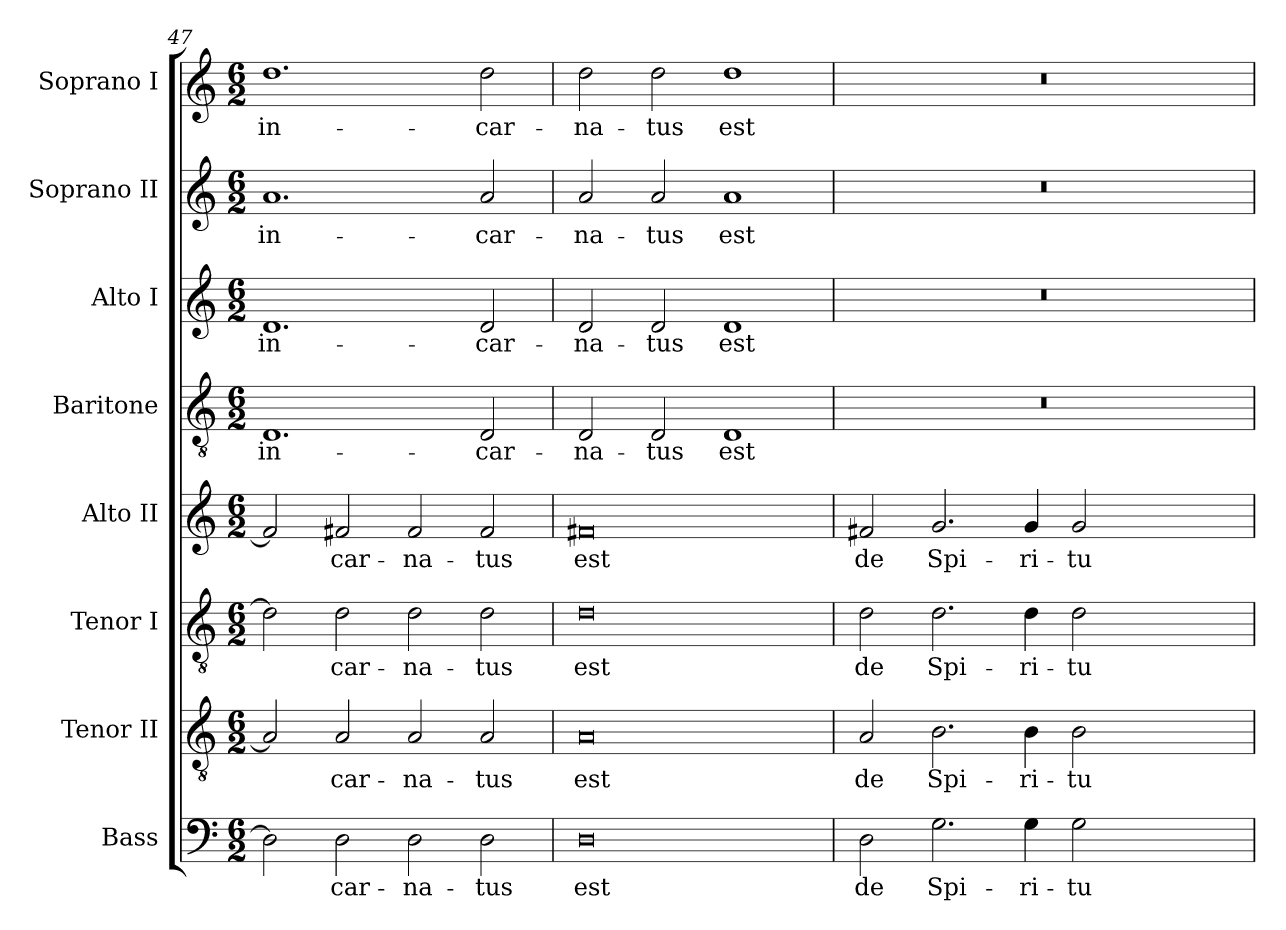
**kern	**text	**kern	**text	**kern	**text	**kern	**text	**kern	**text	**kern	**text	**kern	**text	**kern	**text
*part8	*part8	*part7	*part7	*part6	*part6	*part5	*part5	*part4	*part4	*part3	*part3	*part2	*part2	*part1	*part1
*staff8	*staff8	*staff7	*staff7	*staff6	*staff6	*staff5	*staff5	*staff4	*staff4	*staff3	*staff3	*staff2	*staff2	*staff1	*staff1
*I"Bass	*	*I"Tenor II	*	*I"Tenor I	*	*I"Alto II	*	*I"Baritone	*	*I"Alto I	*	*I"Soprano II	*	*I"Soprano I	*
*clefF4	*	*clefGv2	*	*clefGv2	*	*clefG2	*	*clefGv2	*	*clefG2	*	*clefG2	*	*clefG2	*
*ITrd7c12	*	*ITrd7c12	*	*ITrd7c12	*	*	*	*ITrd7c12	*	*	*	*	*	*	*
*k[]	*	*k[]	*	*k[]	*	*k[]	*	*k[]	*	*k[]	*	*k[]	*	*k[]	*
*C:	*	*C:	*	*C:	*	*C:	*	*C:	*	*C:	*	*C:	*	*C:	*
*M6/2	*	*M6/2	*	*M6/2	*	*M6/2	*	*M6/2	*	*M6/2	*	*M6/2	*	*M6/2	*
=47	=47	=47	=47	=47	=47	=47	=47	=47	=47	=47	=47	=47	=47	=47	=47
!	!	!	!	!	!	!	!	!	!LO:LY:b:color=#000000	!	!	!	!	!	!
!	!	!	!	!	!	!	!	!	!	!	!LO:LY:b:color=#000000	!	!	!	!
!	!	!	!	!	!	!	!	!	!	!	!	!	!LO:LY:b:color=#000000	!	!
!	!	!	!	!	!	!	!	!	!	!	!	!	!	!	!LO:LY:b:color=#000000
2DDi\]	.	2AAi/]	.	2Di\]	.	2f#i/]	.	1.DDi	in-	1.di	in-	1.ai	in-	1.ddi	in-
!	!LO:LY:b:color=#000000	!	!	!	!	!	!	!	!	!	!	!	!	!	!
!	!	!	!LO:LY:b:color=#000000	!	!	!	!	!	!	!	!	!	!	!	!
!	!	!	!	!	!LO:LY:b:color=#000000	!	!	!	!	!	!	!	!	!	!
!	!	!	!	!	!	!	!LO:LY:b:color=#000000	!	!	!	!	!	!	!	!
2DDi\	-car-	2AAi/	-car-	2Di\	-car-	2f#Xi/	-car-	.	.	.	.	.	.	.	.
!	!LO:LY:b:color=#000000	!	!	!	!	!	!	!	!	!	!	!	!	!	!
!	!	!	!LO:LY:b:color=#000000	!	!	!	!	!	!	!	!	!	!	!	!
!	!	!	!	!	!LO:LY:b:color=#000000	!	!	!	!	!	!	!	!	!	!
!	!	!	!	!	!	!	!LO:LY:b:color=#000000	!	!	!	!	!	!	!	!
2DDi\	-na-	2AAi/	-na-	2Di\	-na-	2f#i/	-na-	.	.	.	.	.	.	.	.
!	!LO:LY:b:color=#000000	!	!	!	!	!	!	!	!	!	!	!	!	!	!
!	!	!	!LO:LY:b:color=#000000	!	!	!	!	!	!	!	!	!	!	!	!
!	!	!	!	!	!LO:LY:b:color=#000000	!	!	!	!	!	!	!	!	!	!
!	!	!	!	!	!	!	!LO:LY:b:color=#000000	!	!	!	!	!	!	!	!
!	!	!	!	!	!	!	!	!	!LO:LY:b:color=#000000	!	!	!	!	!	!
!	!	!	!	!	!	!	!	!	!	!	!LO:LY:b:color=#000000	!	!	!	!
!	!	!	!	!	!	!	!	!	!	!	!	!	!LO:LY:b:color=#000000	!	!
!	!	!	!	!	!	!	!	!	!	!	!	!	!	!	!LO:LY:b:color=#000000
2DDi\	-tus	2AAi/	-tus	2Di\	-tus	2f#i/	-tus	2DDi/	-car-	2di/	-car-	2ai/	-car-	2ddi\	-car-
=48	=48	=48	=48	=48	=48	=48	=48	=48	=48	=48	=48	=48	=48	=48	=48
!	!LO:LY:b:color=#000000	!	!	!	!	!	!	!	!	!	!	!	!	!	!
!	!	!	!LO:LY:b:color=#000000	!	!	!	!	!	!	!	!	!	!	!	!
!	!	!	!	!	!LO:LY:b:color=#000000	!	!	!	!	!	!	!	!	!	!
!	!	!	!	!	!	!	!LO:LY:b:color=#000000	!	!	!	!	!	!	!	!
!	!	!	!	!	!	!	!	!	!LO:LY:b:color=#000000	!	!	!	!	!	!
!	!	!	!	!	!	!	!	!	!	!	!LO:LY:b:color=#000000	!	!	!	!
!	!	!	!	!	!	!	!	!	!	!	!	!	!LO:LY:b:color=#000000	!	!
!	!	!	!	!	!	!	!	!	!	!	!	!	!	!	!LO:LY:b:color=#000000
0DDi	est	0AAi	est	0Di	est	0f#Xi	est	2DDi/	-na-	2di/	-na-	2ai/	-na-	2ddi\	-na-
!	!	!	!	!	!	!	!	!	!LO:LY:b:color=#000000	!	!	!	!	!	!
!	!	!	!	!	!	!	!	!	!	!	!LO:LY:b:color=#000000	!	!	!	!
!	!	!	!	!	!	!	!	!	!	!	!	!	!LO:LY:b:color=#000000	!	!
!	!	!	!	!	!	!	!	!	!	!	!	!	!	!	!LO:LY:b:color=#000000
.	.	.	.	.	.	.	.	2DDi/	-tus	2di/	-tus	2ai/	-tus	2ddi\	-tus
!	!	!	!	!	!	!	!	!	!LO:LY:b:color=#000000	!	!	!	!	!	!
!	!	!	!	!	!	!	!	!	!	!	!LO:LY:b:color=#000000	!	!	!	!
!	!	!	!	!	!	!	!	!	!	!	!	!	!LO:LY:b:color=#000000	!	!
!	!	!	!	!	!	!	!	!	!	!	!	!	!	!	!LO:LY:b:color=#000000
.	.	.	.	.	.	.	.	1DDi	est	1di	est	1ai	est	1ddi	est
!!LO:PB:g=z
=49	=49	=49	=49	=49	=49	=49	=49	=49	=49	=49	=49	=49	=49	=49	=49
!	!LO:LY:b:color=#000000	!	!	!	!	!	!	!	!	!	!	!	!	!	!
!	!	!	!LO:LY:b:color=#000000	!	!	!	!	!	!	!	!	!	!	!	!
!	!	!	!	!	!LO:LY:b:color=#000000	!	!	!	!	!	!	!	!	!	!
!	!	!	!	!	!	!	!LO:LY:b:color=#000000	!LO:N:vis=1	!	!LO:N:vis=1	!	!LO:N:vis=1	!	!LO:N:vis=1	!
2DDi\	de	2AAi/	de	2Di\	de	2f#Xi/	de	0.r	.	0.r	.	0.r	.	0.r	.
!	!LO:LY:b:color=#000000	!	!	!	!	!	!	!	!	!	!	!	!	!	!
!	!	!	!LO:LY:b:color=#000000	!	!	!	!	!	!	!	!	!	!	!	!
!	!	!	!	!	!LO:LY:b:color=#000000	!	!	!	!	!	!	!	!	!	!
!	!	!	!	!	!	!	!LO:LY:b:color=#000000	!	!	!	!	!	!	!	!
2.GGi\	Spi-	2.BBi\	Spi-	2.Di\	Spi-	2.gi/	Spi-	.	.	.	.	.	.	.	.
!	!LO:LY:b:color=#000000	!	!	!	!	!	!	!	!	!	!	!	!	!	!
!	!	!	!LO:LY:b:color=#000000	!	!	!	!	!	!	!	!	!	!	!	!
!	!	!	!	!	!LO:LY:b:color=#000000	!	!	!	!	!	!	!	!	!	!
!	!	!	!	!	!	!	!LO:LY:b:color=#000000	!	!	!	!	!	!	!	!
4GGi\	-ri-	4BBi\	-ri-	4Di\	-ri-	4gi/	-ri-	.	.	.	.	.	.	.	.
!	!LO:LY:b:color=#000000	!	!	!	!	!	!	!	!	!	!	!	!	!	!
!	!	!	!LO:LY:b:color=#000000	!	!	!	!	!	!	!	!	!	!	!	!
!	!	!	!	!	!LO:LY:b:color=#000000	!	!	!	!	!	!	!	!	!	!
!	!	!	!	!	!	!	!LO:LY:b:color=#000000	!	!	!	!	!	!	!	!
2GGi\	-tu	2BBi\	-tu	2Di\	-tu	2gi/	-tu	.	.	.	.	.	.	.	.
1ryy	.	1ryy	.	1ryy	.	1ryy	.	.	.	.	.	.	.	.	.
=	=	=	=	=	=	=	=	=	=	=	=	=	=	=	=
*-	*-	*-	*-	*-	*-	*-	*-	*-	*-	*-	*-	*-	*-	*-	*-
